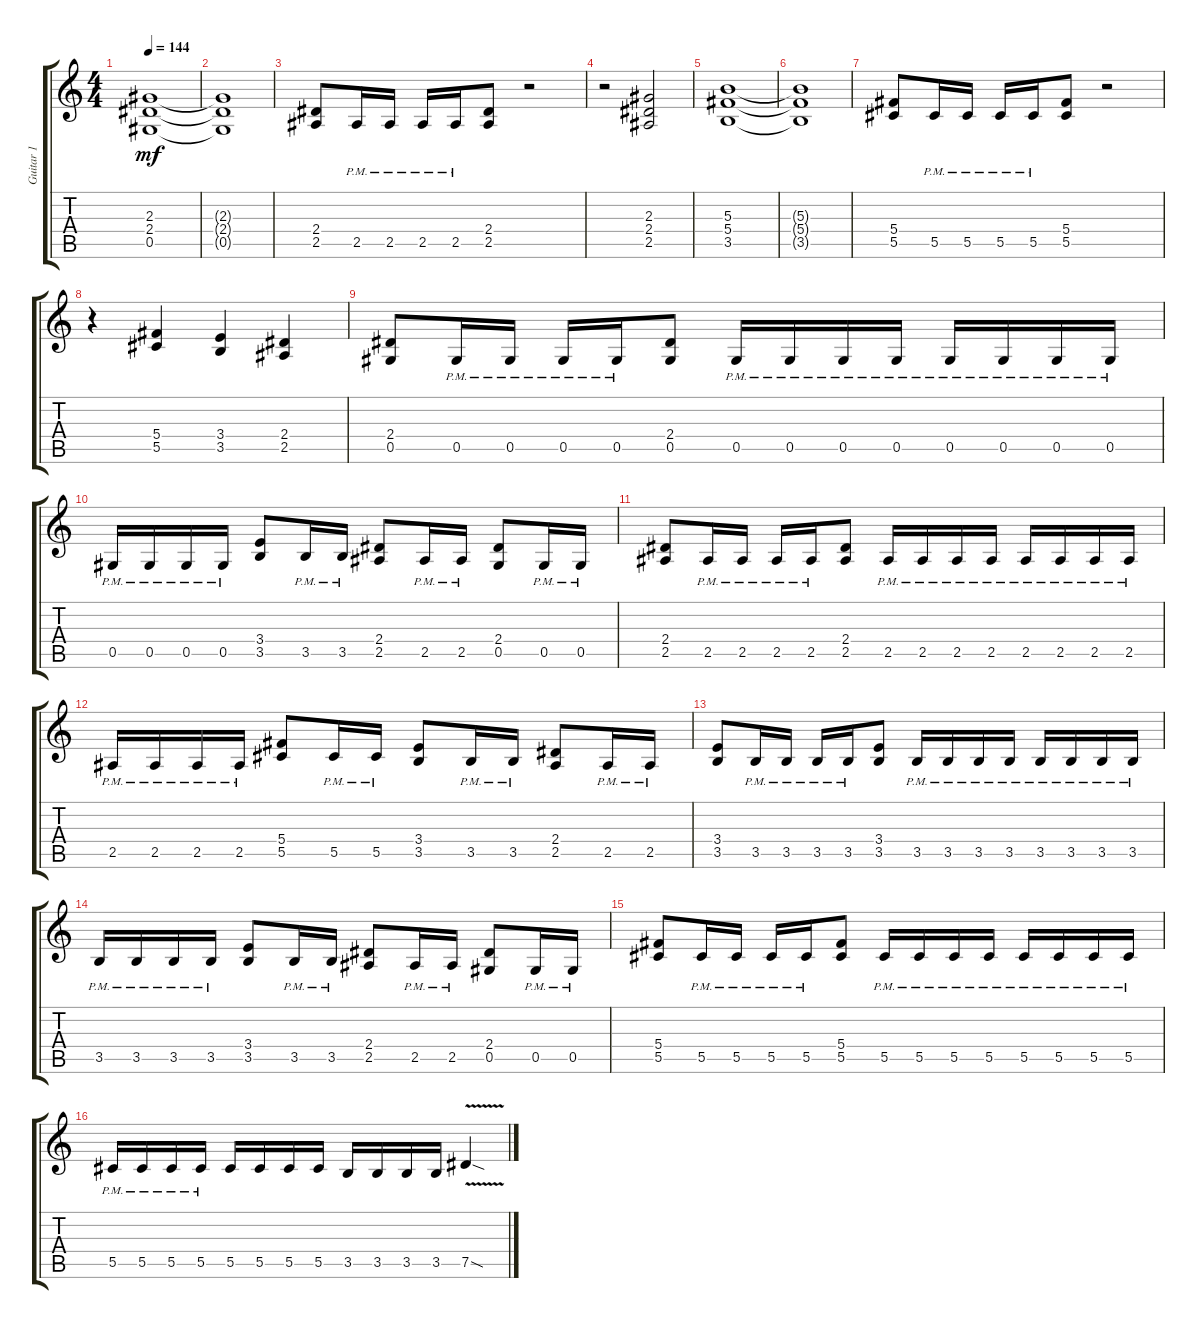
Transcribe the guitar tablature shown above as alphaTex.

\track ("Guitar 1" "Guitar 1") {instrument distortionguitar}
\staff {score tabs}
\tuning (Eb4 Bb3 Gb3 Db3 Ab2 Eb2) {hide}
\ts (4 4)
\tempo 144
\clef g2
\ks c
(2.3 2.4 0.5).1{dy mf instrument distortionguitar} |
(2.3{t} 2.4{t} 0.5{t}).1 |
(2.4 2.5).8 2.5{pm}.16 2.5{pm}.16 2.5{pm}.16 2.5{pm}.16 (2.4 2.5).8 r.2 |
r.2 (2.3 2.4 2.5).2 |
(5.3 5.4 3.5).1 |
(5.3{t} 5.4{t} 3.5{t}).1 |
(5.4 5.5).8 5.5{pm}.16 5.5{pm}.16 5.5{pm}.16 5.5{pm}.16 (5.4 5.5).8 r.2 |
r.4 (5.4 5.5).4 (3.4 3.5).4 (2.4 2.5).4 |
(2.4 0.5).8 0.5{pm}.16 0.5{pm}.16 0.5{pm}.16 0.5{pm}.16 (2.4 0.5).8 0.5{pm}.16 0.5{pm}.16 0.5{pm}.16 0.5{pm}.16 0.5{pm}.16 0.5{pm}.16 0.5{pm}.16 0.5{pm}.16 |
0.5{pm}.16 0.5{pm}.16 0.5{pm}.16 0.5{pm}.16 (3.4 3.5).8 3.5{pm}.16 3.5{pm}.16 (2.4 2.5).8 2.5{pm}.16 2.5{pm}.16 (2.4 0.5).8 0.5{pm}.16 0.5{pm}.16 |
(2.4 2.5).8 2.5{pm}.16 2.5{pm}.16 2.5{pm}.16 2.5{pm}.16 (2.4 2.5).8 2.5{pm}.16 2.5{pm}.16 2.5{pm}.16 2.5{pm}.16 2.5{pm}.16 2.5{pm}.16 2.5{pm}.16 2.5{pm}.16 |
2.5{pm}.16 2.5{pm}.16 2.5{pm}.16 2.5{pm}.16 (5.4 5.5).8 5.5{pm}.16 5.5{pm}.16 (3.4 3.5).8 3.5{pm}.16 3.5{pm}.16 (2.4 2.5).8 2.5{pm}.16 2.5{pm}.16 |
(3.4 3.5).8 3.5{pm}.16 3.5{pm}.16 3.5{pm}.16 3.5{pm}.16 (3.4 3.5).8 3.5{pm}.16 3.5{pm}.16 3.5{pm}.16 3.5{pm}.16 3.5{pm}.16 3.5{pm}.16 3.5{pm}.16 3.5{pm}.16 |
3.5{pm}.16 3.5{pm}.16 3.5{pm}.16 3.5{pm}.16 (3.4 3.5).8 3.5{pm}.16 3.5{pm}.16 (2.4 2.5).8 2.5{pm}.16 2.5{pm}.16 (2.4 0.5).8 0.5{pm}.16 0.5{pm}.16 |
(5.4 5.5).8 5.5{pm}.16 5.5{pm}.16 5.5{pm}.16 5.5{pm}.16 (5.4 5.5).8 5.5{pm}.16 5.5{pm}.16 5.5{pm}.16 5.5{pm}.16 5.5{pm}.16 5.5{pm}.16 5.5{pm}.16 5.5{pm}.16 |
5.5{pm}.16 5.5{pm}.16 5.5{pm}.16 5.5{pm}.16 5.5.16 5.5.16 5.5.16 5.5.16 3.5.16 3.5.16 3.5.16 3.5.16 7.5{v sod}.4
